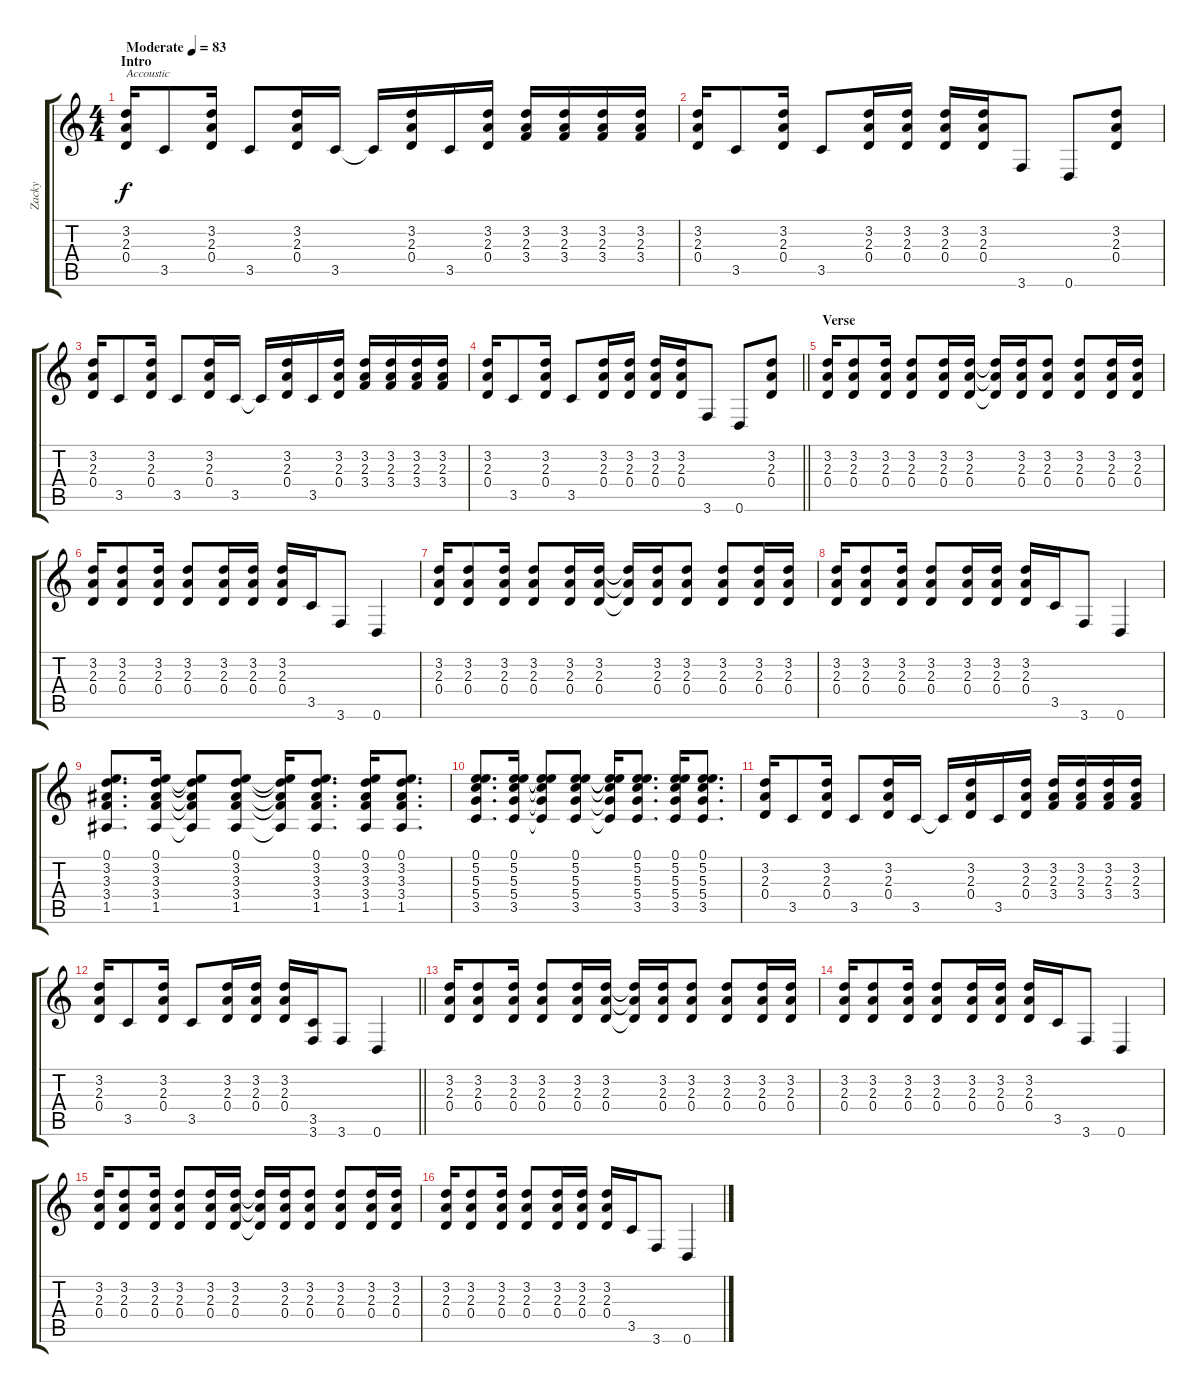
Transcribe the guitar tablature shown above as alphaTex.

\track ("Zacky" "Zacky") {instrument acousticguitarsteel}
\staff {score tabs}
\tuning (E4 B3 G3 D3 A2 D2) {hide}
\ts (4 4)
\section ("" "Intro")
\tempo (83 "Moderate")
\clef g2
\ks c
(3.2 2.3 0.4).16{txt "Accoustic" dy f instrument acousticguitarsteel} 3.5.8 (3.2 2.3 0.4).16 3.5.8 (3.2 2.3 0.4).16 3.5.16 3.5{t}.16 (3.2 2.3 0.4).16 3.5.16 (3.2 2.3 0.4).16 (3.2 2.3 3.4).16 (3.2 2.3 3.4).16 (3.2 2.3 3.4).16 (3.2 2.3 3.4).16 |
(3.2 2.3 0.4).16 3.5.8 (3.2 2.3 0.4).16 3.5.8 (3.2 2.3 0.4).16 (3.2 2.3 0.4).16 (3.2 2.3 0.4).16 (3.2 2.3 0.4).16 3.6.8 0.6.8 (3.2 2.3 0.4).8 |
(3.2 2.3 0.4).16 3.5.8 (3.2 2.3 0.4).16 3.5.8 (3.2 2.3 0.4).16 3.5.16 3.5{t}.16 (3.2 2.3 0.4).16 3.5.16 (3.2 2.3 0.4).16 (3.2 2.3 3.4).16 (3.2 2.3 3.4).16 (3.2 2.3 3.4).16 (3.2 2.3 3.4).16 |
\barLineRight lightlight
(3.2 2.3 0.4).16 3.5.8 (3.2 2.3 0.4).16 3.5.8 (3.2 2.3 0.4).16 (3.2 2.3 0.4).16 (3.2 2.3 0.4).16 (3.2 2.3 0.4).16 3.6.8 0.6.8 (3.2 2.3 0.4).8 |
\section ("" "Verse")
(3.2 2.3 0.4).16 (3.2 2.3 0.4).8 (3.2 2.3 0.4).16 (3.2 2.3 0.4).8 (3.2 2.3 0.4).16 (3.2 2.3 0.4).16 (3.2{t} 2.3{t} 0.4{t}).16 (3.2 2.3 0.4).16 (3.2 2.3 0.4).8 (3.2 2.3 0.4).8 (3.2 2.3 0.4).16 (3.2 2.3 0.4).16 |
(3.2 2.3 0.4).16 (3.2 2.3 0.4).8 (3.2 2.3 0.4).16 (3.2 2.3 0.4).8 (3.2 2.3 0.4).16 (3.2 2.3 0.4).16 (3.2 2.3 0.4).16 3.5.16 3.6.8 0.6.4 |
(3.2 2.3 0.4).16 (3.2 2.3 0.4).8 (3.2 2.3 0.4).16 (3.2 2.3 0.4).8 (3.2 2.3 0.4).16 (3.2 2.3 0.4).16 (3.2{t} 2.3{t} 0.4{t}).16 (3.2 2.3 0.4).16 (3.2 2.3 0.4).8 (3.2 2.3 0.4).8 (3.2 2.3 0.4).16 (3.2 2.3 0.4).16 |
(3.2 2.3 0.4).16 (3.2 2.3 0.4).8 (3.2 2.3 0.4).16 (3.2 2.3 0.4).8 (3.2 2.3 0.4).16 (3.2 2.3 0.4).16 (3.2 2.3 0.4).16 3.5.16 3.6.8 0.6.4 |
(0.1 3.2 3.3 3.4 1.5).8{d} (0.1 3.2 3.3 3.4 1.5).16 (0.1{t} 3.2{t} 3.3{t} 3.4{t} 1.5{t}).8 (0.1 3.2 3.3 3.4 1.5).8 (0.1{t} 3.2{t} 3.3{t} 3.4{t} 1.5{t}).16 (0.1 3.2 3.3 3.4 1.5).8{d} (0.1 3.2 3.3 3.4 1.5).16 (0.1 3.2 3.3 3.4 1.5).8{d} |
(0.1 5.2 5.3 5.4 3.5).8{d} (0.1 5.2 5.3 5.4 3.5).16 (0.1{t} 5.2{t} 5.3{t} 5.4{t} 3.5{t}).8 (0.1 5.2 5.3 5.4 3.5).8 (0.1{t} 5.2{t} 5.3{t} 5.4{t} 3.5{t}).16 (0.1 5.2 5.3 5.4 3.5).8{d} (0.1 5.2 5.3 5.4 3.5).16 (0.1 5.2 5.3 5.4 3.5).8{d} |
(3.2 2.3 0.4).16 3.5.8 (3.2 2.3 0.4).16 3.5.8 (3.2 2.3 0.4).16 3.5.16 3.5{t}.16 (3.2 2.3 0.4).16 3.5.16 (3.2 2.3 0.4).16 (3.2 2.3 3.4).16 (3.2 2.3 3.4).16 (3.2 2.3 3.4).16 (3.2 2.3 3.4).16 |
\barLineRight lightlight
(3.2 2.3 0.4).16 3.5.8 (3.2 2.3 0.4).16 3.5.8 (3.2 2.3 0.4).16 (3.2 2.3 0.4).16 (3.2 2.3 0.4).16 (3.5 3.6).16 3.6.8 0.6.4 |
(3.2 2.3 0.4).16 (3.2 2.3 0.4).8 (3.2 2.3 0.4).16 (3.2 2.3 0.4).8 (3.2 2.3 0.4).16 (3.2 2.3 0.4).16 (3.2{t} 2.3{t} 0.4{t}).16 (3.2 2.3 0.4).16 (3.2 2.3 0.4).8 (3.2 2.3 0.4).8 (3.2 2.3 0.4).16 (3.2 2.3 0.4).16 |
(3.2 2.3 0.4).16 (3.2 2.3 0.4).8 (3.2 2.3 0.4).16 (3.2 2.3 0.4).8 (3.2 2.3 0.4).16 (3.2 2.3 0.4).16 (3.2 2.3 0.4).16 3.5.16 3.6.8 0.6.4 |
(3.2 2.3 0.4).16 (3.2 2.3 0.4).8 (3.2 2.3 0.4).16 (3.2 2.3 0.4).8 (3.2 2.3 0.4).16 (3.2 2.3 0.4).16 (3.2{t} 2.3{t} 0.4{t}).16 (3.2 2.3 0.4).16 (3.2 2.3 0.4).8 (3.2 2.3 0.4).8 (3.2 2.3 0.4).16 (3.2 2.3 0.4).16 |
(3.2 2.3 0.4).16 (3.2 2.3 0.4).8 (3.2 2.3 0.4).16 (3.2 2.3 0.4).8 (3.2 2.3 0.4).16 (3.2 2.3 0.4).16 (3.2 2.3 0.4).16 3.5.16 3.6.8 0.6.4
